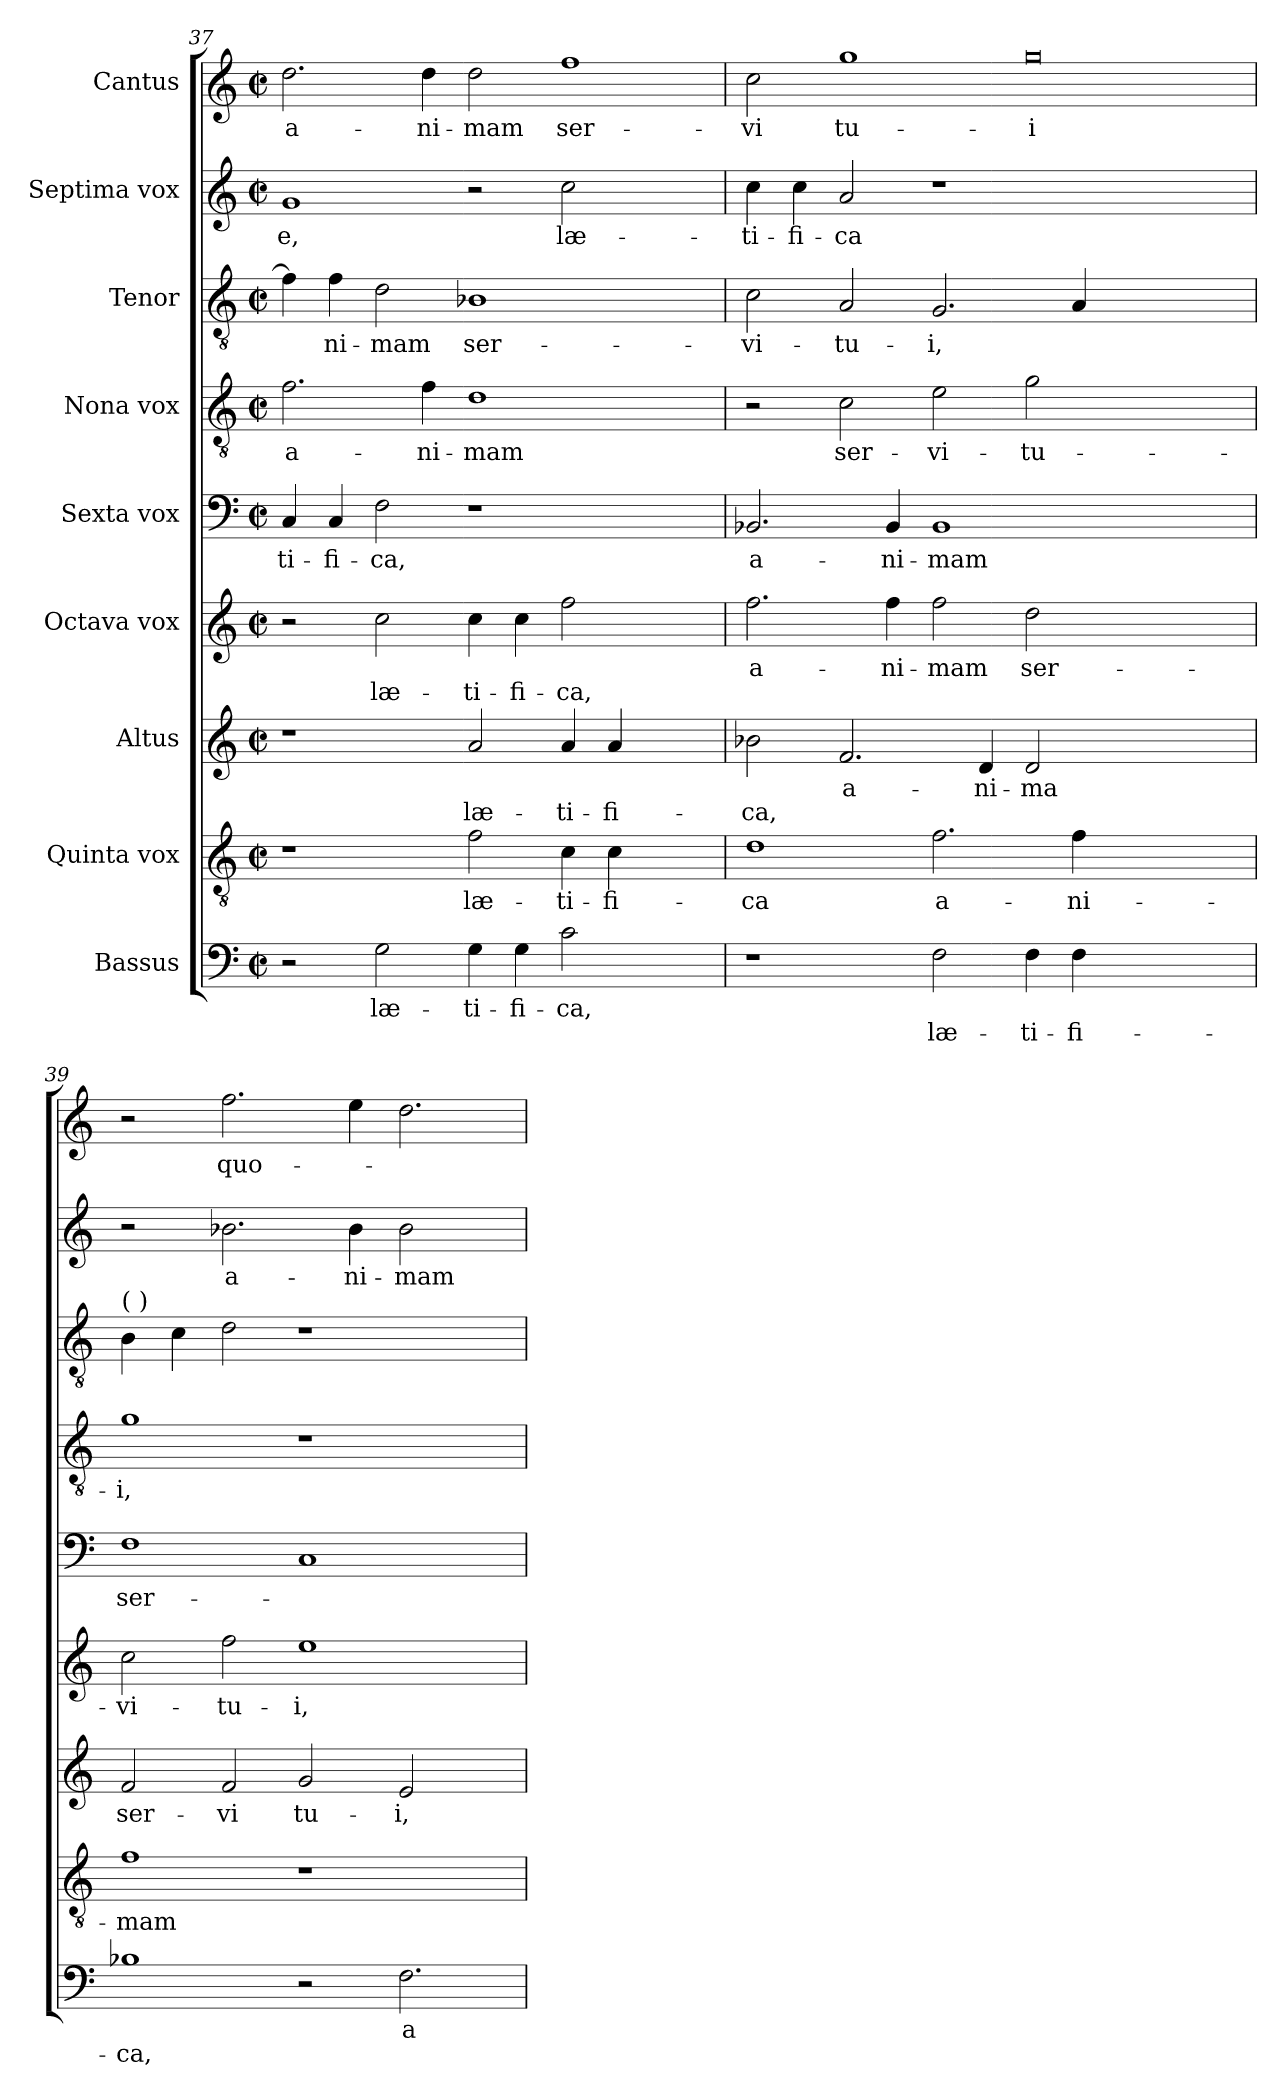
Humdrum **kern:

**kern	**text	**text	**kern	**text	**kern	**text	**text	**kern	**text	**text	**kern	**text	**kern	**text	**kern	**text	**kern	**text	**kern	**text
*part9	*part9	*part9	*part8	*part8	*part7	*part7	*part7	*part6	*part6	*part6	*part5	*part5	*part4	*part4	*part3	*part3	*part2	*part2	*part1	*part1
*staff9	*staff9	*staff9	*staff8	*staff8	*staff7	*staff7	*staff7	*staff6	*staff6	*staff6	*staff5	*staff5	*staff4	*staff4	*staff3	*staff3	*staff2	*staff2	*staff1	*staff1
*I"Bassus	*	*	*I"Quinta vox	*	*I"Altus	*	*	*I"Octava vox	*	*	*I"Sexta vox	*	*I"Nona vox	*	*I"Tenor	*	*I"Septima vox	*	*I"Cantus	*
!!LO:LB:g=z
*clefF4	*	*	*clefGv2	*	*clefG2	*	*	*clefG2	*	*	*clefF4	*	*clefGv2	*	*clefGv2	*	*clefG2	*	*clefG2	*
*k[]	*	*	*k[]	*	*k[]	*	*	*k[]	*	*	*k[]	*	*k[]	*	*k[]	*	*k[]	*	*k[]	*
*C:	*	*	*C:	*	*C:	*	*	*C:	*	*	*C:	*	*C:	*	*C:	*	*C:	*	*C:	*
*M4/2	*	*	*M4/2	*	*M4/2	*	*	*M4/2	*	*	*M4/2	*	*M4/2	*	*M4/2	*	*M4/2	*	*M4/2	*
*met(c|)	*	*	*met(c|)	*	*met(c|)	*	*	*met(c|)	*	*	*met(c|)	*	*met(c|)	*	*met(c|)	*	*met(c|)	*	*met(c|)	*
=37	=37	=37	=37	=37	=37	=37	=37	=37	=37	=37	=37	=37	=37	=37	=37	=37	=37	=37	=37	=37
!	!	!	!	!	!	!	!	!	!	!	!	!LO:LY:b	!	!LO:LY:b	!	!	!	!LO:LY:b	!	!LO:LY:b
2r	.	.	1r	.	1r	.	.	2r	.	.	4C	-ti-	2.f	a-	4f]	.	1g	-e,	2.dd	a-
!	!	!	!	!	!	!	!	!	!	!	!	!LO:LY:b	!	!	!	!LO:LY:b	!	!	!	!
.	.	.	.	.	.	.	.	.	.	.	4C	-fi-	.	.	4f	-ni-	.	.	.	.
!	!LO:LY:b	!	!	!	!	!	!	!	!	!LO:LY:b	!	!LO:LY:b	!	!	!	!LO:LY:b	!	!	!	!
2G	læ-	.	.	.	.	.	.	2cc	.	læ-	2F	-ca,	.	.	2d	-mam	.	.	.	.
!	!	!	!	!	!	!	!	!	!	!	!	!	!	!LO:LY:b	!	!	!	!	!	!LO:LY:b
.	.	.	.	.	.	.	.	.	.	.	.	.	4f	-ni-	.	.	.	.	4dd	-ni-
!	!LO:LY:b	!	!	!LO:LY:b	!	!	!LO:LY:b	!	!	!LO:LY:b	!	!	!	!LO:LY:b	!	!LO:LY:b	!	!	!	!LO:LY:b
4G	-ti-	.	2f	læ-	2a	.	læ-	4cc	.	-ti-	1r	.	1d	-mam	1B-X	ser-	2r	.	2dd	-mam
!	!LO:LY:b	!	!	!	!	!	!	!	!	!LO:LY:b	!	!	!	!	!	!	!	!	!	!
4G	-fi-	.	.	.	.	.	.	4cc	.	-fi-	.	.	.	.	.	.	.	.	.	.
!	!LO:LY:b	!	!	!LO:LY:b	!	!	!LO:LY:b	!	!	!LO:LY:b	!	!	!	!	!	!	!	!LO:LY:b	!	!LO:LY:b
2c	-ca,	.	4c	-ti-	4a	.	-ti-	2ff	.	-ca,	.	.	.	.	.	.	2cc	læ-	1ff	ser-
!	!	!	!	!LO:LY:b	!	!	!LO:LY:b	!	!	!	!	!	!	!	!	!	!	!	!	!
.	.	.	4c	-fi-	4a	.	-fi-	.	.	.	.	.	.	.	.	.	.	.	.	.
2ryy	.	.	2ryy	.	2ryy	.	.	2ryy	.	.	2ryy	.	2ryy	.	2ryy	.	2ryy	.	.	.
=38	=38	=38	=38	=38	=38	=38	=38	=38	=38	=38	=38	=38	=38	=38	=38	=38	=38	=38	=38	=38
!	!	!	!	!LO:LY:b	!	!	!LO:LY:b	!	!LO:LY:b	!	!	!LO:LY:b	!	!	!	!LO:LY:b	!	!LO:LY:b	!	!LO:LY:b
1r	.	.	1d	-ca	2b-X	.	-ca,	2.ff	a-	.	2.BB-X	a-	2r	.	2c	-vi-	4cc	-ti-	2cc	-vi
!	!	!	!	!	!	!	!	!	!	!	!	!	!	!	!	!	!	!LO:LY:b	!	!
.	.	.	.	.	.	.	.	.	.	.	.	.	.	.	.	.	4cc	-fi-	.	.
!	!	!	!	!	!	!LO:LY:b	!	!	!	!	!	!	!	!LO:LY:b	!	!LO:LY:b	!	!LO:LY:b	!	!LO:LY:b
.	.	.	.	.	2.f	a-	.	.	.	.	.	.	2c	ser-	2A	-tu-	2a	-ca	1gg	tu-
!	!	!	!	!	!	!	!	!	!LO:LY:b	!	!	!LO:LY:b	!	!	!	!	!	!	!	!
.	.	.	.	.	.	.	.	4ff	-ni-	.	4BB-	-ni-	.	.	.	.	.	.	.	.
!	!	!LO:LY:b	!	!LO:LY:b	!	!	!	!	!LO:LY:b	!	!	!LO:LY:b	!	!LO:LY:b	!	!LO:LY:b	!	!	!	!
2F	.	læ-	2.f	a-	.	.	.	2ff	-mam	.	1BB-	-mam	2e	-vi-	2.G	-i,	1r	.	.	.
!	!	!	!	!	!	!LO:LY:b	!	!	!	!	!	!	!	!	!	!	!	!	!	!
.	.	.	.	.	4d	-ni-	.	.	.	.	.	.	.	.	.	.	.	.	.	.
!	!	!LO:LY:b	!	!	!	!LO:LY:b	!	!	!LO:LY:b	!	!	!	!	!LO:LY:b	!	!	!	!	!	!LO:LY:b
4F	.	-ti-	.	.	2d	-ma	.	2dd	ser-	.	.	.	2g	-tu-	.	.	.	.	0gg	-i
!	!	!LO:LY:b	!	!LO:LY:b	!	!	!	!	!	!	!	!	!	!	!	!	!	!	!	!
4F	.	-fi-	4f	-ni-	.	.	.	.	.	.	.	.	.	.	4A	.	.	.	.	.
1.ryy	.	.	1.ryy	.	1.ryy	.	.	1.ryy	.	.	1.ryy	.	1.ryy	.	1.ryy	.	1.ryy	.	.	.
!!LO:LB:g=z
=39	=39	=39	=39	=39	=39	=39	=39	=39	=39	=39	=39	=39	=39	=39	=39	=39	=39	=39	=39	=39
!	!	!	!	!	!	!	!	!	!	!	!	!	!	!	!LO:TX:a:t=(  )	!	!	!	!	!
!	!	!LO:LY:b	!	!LO:LY:b	!	!LO:LY:b	!	!	!LO:LY:b	!	!	!LO:LY:b	!	!LO:LY:b	!	!	!	!	!	!
1B-	.	-ca,	1f	-mam	2f	ser-	.	2cc	-vi-	.	1F	ser-	1g	-i,	4B	.	2r	.	2r	.
.	.	.	.	.	.	.	.	.	.	.	.	.	.	.	4c	.	.	.	.	.
!	!	!	!	!	!	!LO:LY:b	!	!	!LO:LY:b	!	!	!	!	!	!	!	!	!LO:LY:b	!	!LO:LY:b
.	.	.	.	.	2f	-vi	.	2ff	-tu-	.	.	.	.	.	2d	.	2.b-X	a-	2.ff	quo-
!	!	!	!	!	!	!LO:LY:b	!	!	!LO:LY:b	!	!	!	!	!	!	!	!	!	!	!
2r	.	.	1r	.	2g	tu-	.	1ee	-i,	.	1C	.	1r	.	1r	.	.	.	.	.
!	!	!	!	!	!	!	!	!	!	!	!	!	!	!	!	!	!	!LO:LY:b	!	!
.	.	.	.	.	.	.	.	.	.	.	.	.	.	.	.	.	4b-	-ni-	4ee	.
!	!LO:LY:b	!	!	!	!	!LO:LY:b	!	!	!	!	!	!	!	!	!	!	!	!LO:LY:b	!	!
2.F	a-	.	.	.	2e	-i,	.	.	.	.	.	.	.	.	.	.	2b-	-mam	2.dd	.
.	.	.	4ryy	.	4ryy	.	.	4ryy	.	.	4ryy	.	4ryy	.	4ryy	.	4ryy	.	.	.
=	=	=	=	=	=	=	=	=	=	=	=	=	=	=	=	=	=	=	=	=
*-	*-	*-	*-	*-	*-	*-	*-	*-	*-	*-	*-	*-	*-	*-	*-	*-	*-	*-	*-	*-
